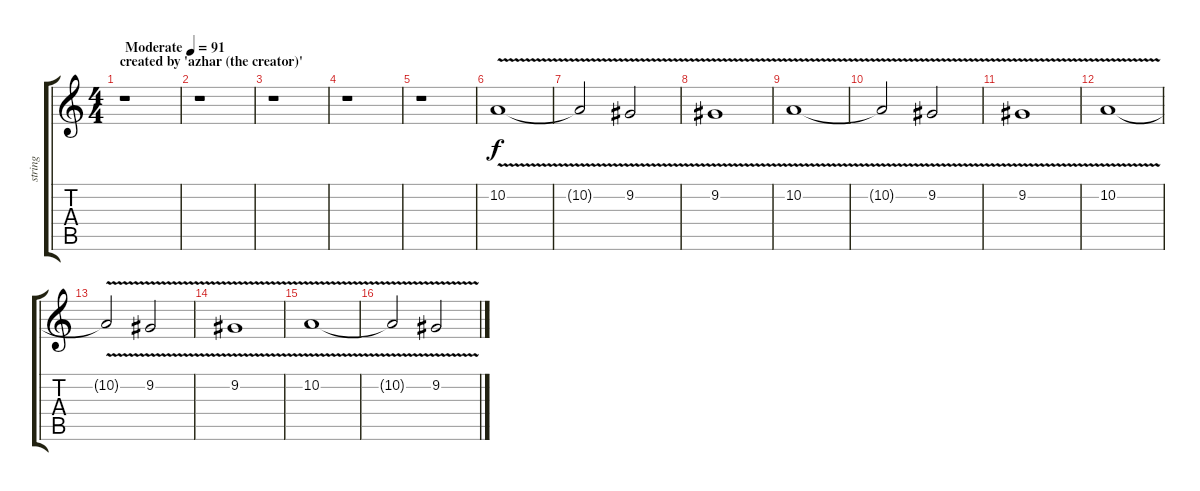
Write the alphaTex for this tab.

\track ("string" "string") {instrument stringensemble1}
\staff {score tabs}
\tuning (E4 B3 G3 D3 A2 E2) {hide}
\ts (4 4)
\section ("" "created by 'azhar (the creator)'")
\tempo (91 "Moderate")
\clef g2
\ks c
r.1{dy f instrument stringensemble1} |
r.1 |
r.1 |
r.1 |
r.1 |
10.2{v}.1 |
10.2{t}.2 9.2{v}.2 |
9.2{v}.1 |
10.2{v}.1 |
10.2{t}.2 9.2{v}.2 |
9.2{v}.1 |
10.2{v}.1 |
10.2{t}.2 9.2{v}.2 |
9.2{v}.1 |
10.2{v}.1 |
10.2{t}.2 9.2{v}.2
